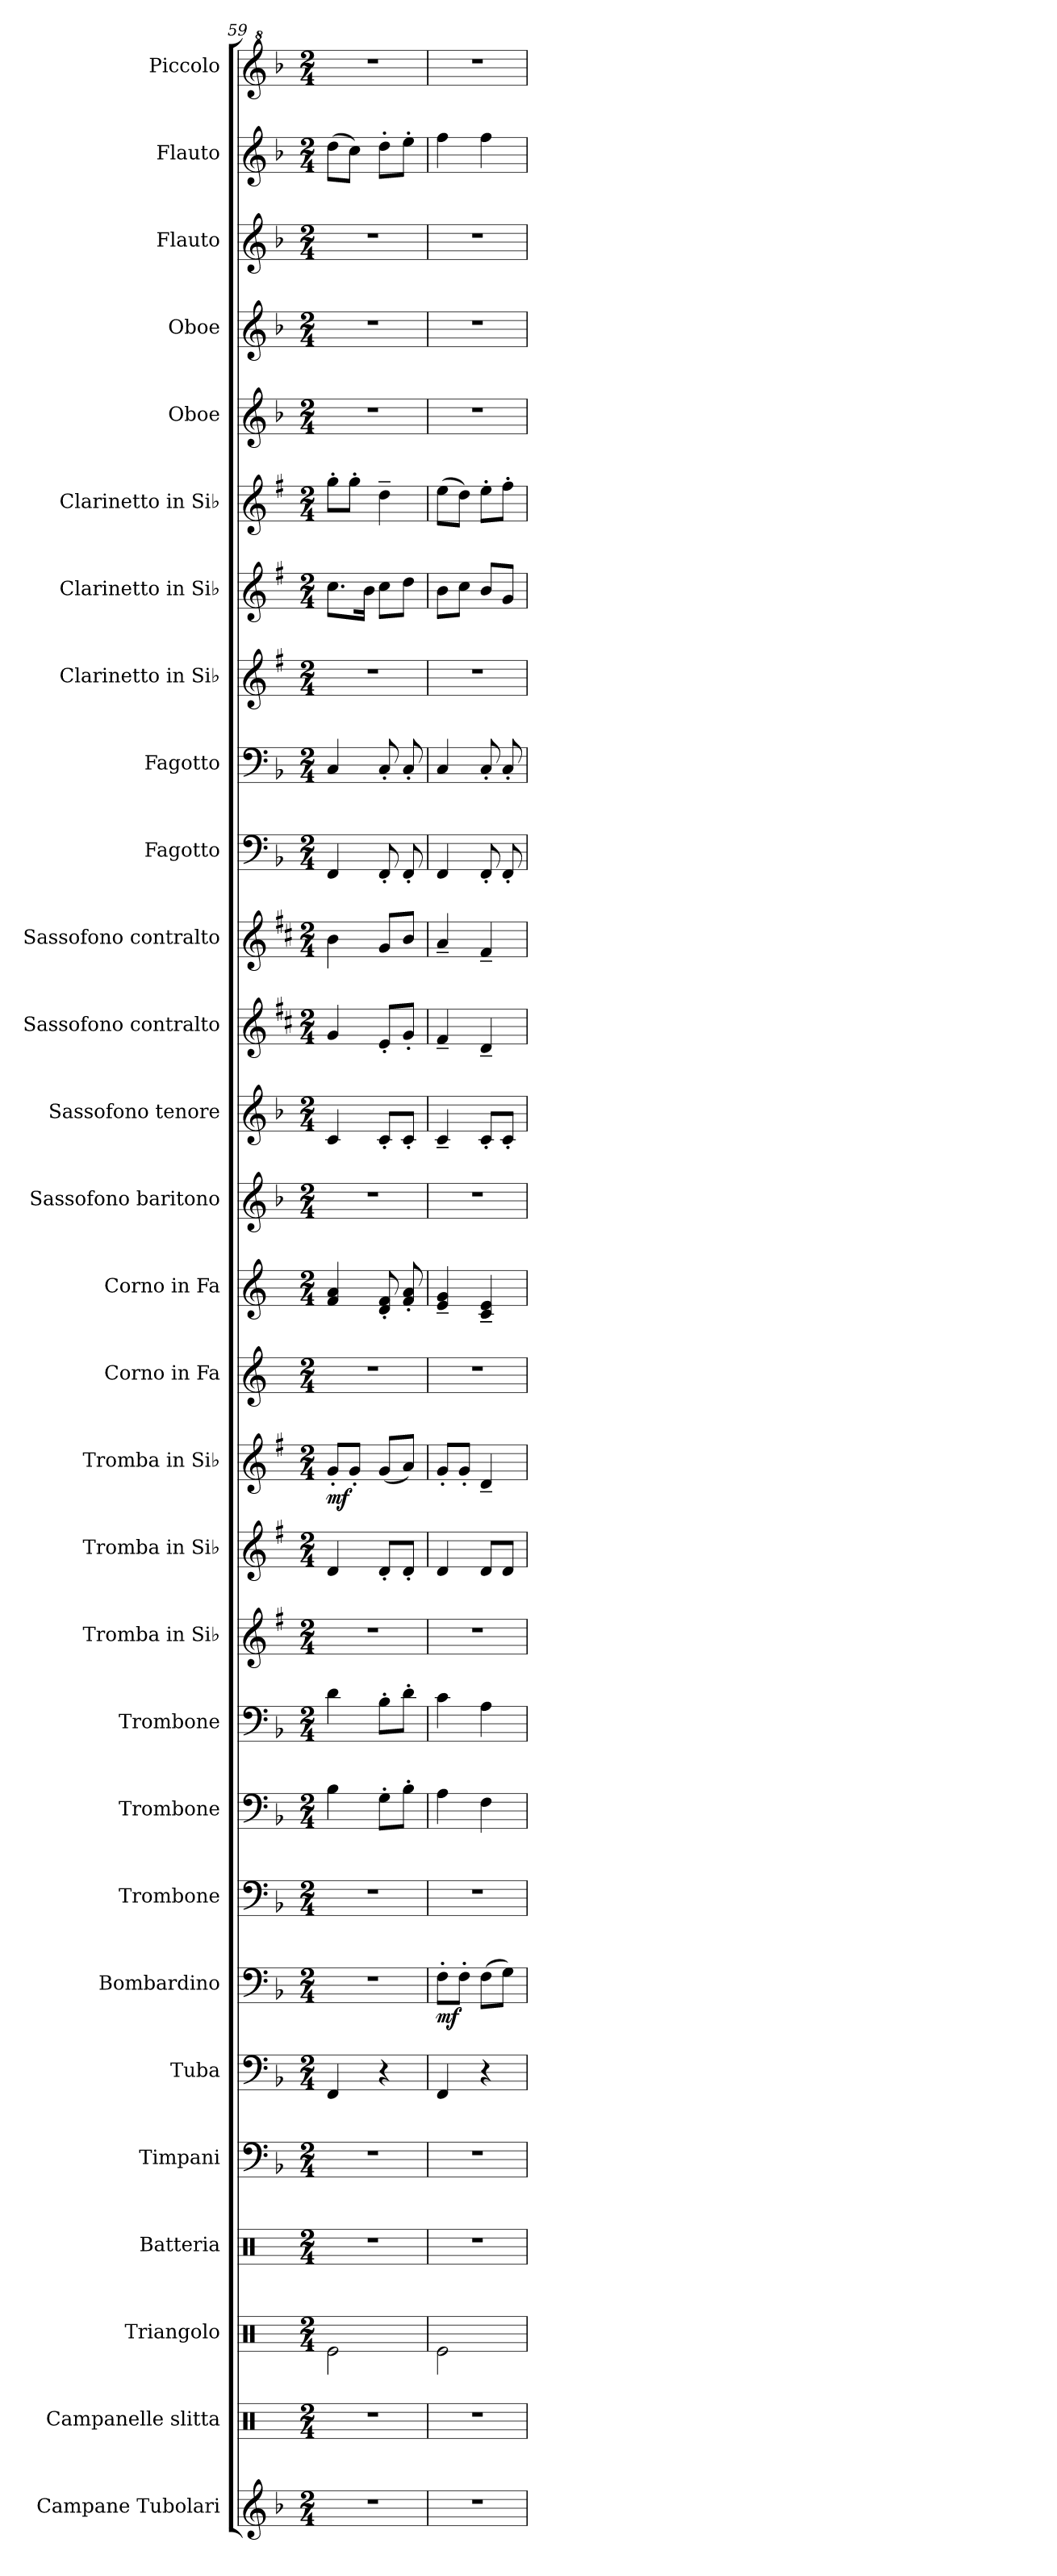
**kern	**kern	**kern	**kern	**kern	**kern	**kern	**dynam	**kern	**kern	**kern	**kern	**kern	**kern	**dynam	**kern	**kern	**kern	**kern	**kern	**kern	**kern	**kern	**kern	**kern	**kern	**kern	**kern	**kern	**kern	**kern
*part29	*part28	*part27	*part26	*part25	*part24	*part23	*part23	*part22	*part21	*part20	*part19	*part18	*part17	*part17	*part16	*part15	*part14	*part13	*part12	*part11	*part10	*part9	*part8	*part7	*part6	*part5	*part4	*part3	*part2	*part1
*staff29	*staff28	*staff27	*staff26	*staff25	*staff24	*staff23	*staff23	*staff22	*staff21	*staff20	*staff19	*staff18	*staff17	*staff17	*staff16	*staff15	*staff14	*staff13	*staff12	*staff11	*staff10	*staff9	*staff8	*staff7	*staff6	*staff5	*staff4	*staff3	*staff2	*staff1
*I"Campane Tubolari	*I"Campanelle slitta	*I"Triangolo	*I"Batteria	*I"Timpani	*I"Tuba	*I"Bombardino	*	*I"Trombone	*I"Trombone	*I"Trombone	*I"Tromba in Si♭	*I"Tromba in Si♭	*I"Tromba in Si♭	*	*I"Corno in Fa	*I"Corno in Fa	*I"Sassofono baritono	*I"Sassofono tenore	*I"Sassofono contralto	*I"Sassofono contralto	*I"Fagotto	*I"Fagotto	*I"Clarinetto in Si♭	*I"Clarinetto in Si♭	*I"Clarinetto in Si♭	*I"Oboe	*I"Oboe	*I"Flauto	*I"Flauto	*I"Piccolo
*I'Camp. tb.	*	*I'Triang.	*I'Batt.	*I'Timp.	*I'Tba.	*	*	*I'Tbn.	*I'Tbn.	*I'Tbn.	*I'Tr. Si♭	*I'Tr. Si♭	*I'Tr. Si♭	*	*I'Cor. Fa	*I'Cor. Fa	*	*	*	*	*I'Fag.	*I'Fag.	*I'Cl. Si♭	*I'Cl. Si♭	*I'Cl. Si♭	*I'Ob.	*I'Ob.	*I'Fl.	*I'Fl.	*
!!LO:PB:g=z
*clefG2	*clefX	*clefX	*clefX	*clefF4	*clefF4	*clefF4	*	*clefF4	*clefF4	*clefF4	*clefG2	*clefG2	*clefG2	*	*clefG2	*clefG2	*clefG2	*clefG2	*clefG2	*clefG2	*clefF4	*clefF4	*clefG2	*clefG2	*clefG2	*clefG2	*clefG2	*clefG2	*clefG2	*clefG^2
*	*	*	*	*	*	*	*	*	*	*	*ITrd1c2	*ITrd1c2	*ITrd1c2	*	*ITrd4c7	*ITrd4c7	*ITrd12c21	*ITrd8c14	*ITrd5c9	*ITrd5c9	*	*	*ITrd1c2	*ITrd1c2	*ITrd1c2	*	*	*	*	*ITrd-7c-12
*k[b-]	*k[]	*k[]	*k[]	*k[b-]	*k[b-]	*k[b-]	*	*k[b-]	*k[b-]	*k[b-]	*k[b-]	*k[b-]	*k[b-]	*	*k[b-]	*k[b-]	*k[b-]	*k[b-]	*k[b-]	*k[b-]	*k[b-]	*k[b-]	*k[b-]	*k[b-]	*k[b-]	*k[b-]	*k[b-]	*k[b-]	*k[b-]	*k[b-]
*M2/4	*M2/4	*M2/4	*M2/4	*M2/4	*M2/4	*M2/4	*	*M2/4	*M2/4	*M2/4	*M2/4	*M2/4	*M2/4	*	*M2/4	*M2/4	*M2/4	*M2/4	*M2/4	*M2/4	*M2/4	*M2/4	*M2/4	*M2/4	*M2/4	*M2/4	*M2/4	*M2/4	*M2/4	*M2/4
=59	=59	=59	=59	=59	=59	=59	=59	=59	=59	=59	=59	=59	=59	=59	=59	=59	=59	=59	=59	=59	=59	=59	=59	=59	=59	=59	=59	=59	=59	=59
!	!	!	!	!	!	!	!	!	!	!	!	!	!	!LO:DY:b	!	!	!	!	!	!	!	!	!	!	!	!	!	!	!	!
2r	2r	2Re\	2r	2r	4FF/	2r	.	2r	4B-\	4d\	2r	4c/	8f'/L	mf	2r	4B-/ 4d/	2r	4C/	4B-/	4d\	4FF/	4C/	2r	8.b-\L	8ff'\L	2r	2r	2r	(8dd\L	2r
.	.	.	.	.	.	.	.	.	.	.	.	.	8f'/J	.	.	.	.	.	.	.	.	.	.	.	8ff'\J	.	.	.	8cc\J)	.
.	.	.	.	.	.	.	.	.	.	.	.	.	.	.	.	.	.	.	.	.	.	.	.	16a\Jk	.	.	.	.	.	.
.	.	.	.	.	4r	.	.	.	8G'\L	8B-'\L	.	8c'/L	(8f/L	.	.	8G/' 8B-/'	.	8C'/L	8G'/L	8B-/L	8FF'/	8C'/	.	8b-\L	4cc~\	.	.	.	8dd'\L	.
.	.	.	.	.	.	.	.	.	8B-'\J	8d'\J	.	8c'/J	8g/J)	.	.	8B-/' 8d/'	.	8C'/J	8B-'/J	8d/J	8FF'/	8C'/	.	8cc\J	.	.	.	.	8ee'\J	.
=60	=60	=60	=60	=60	=60	=60	=60	=60	=60	=60	=60	=60	=60	=60	=60	=60	=60	=60	=60	=60	=60	=60	=60	=60	=60	=60	=60	=60	=60	=60
!	!	!	!	!	!	!	!LO:DY:b	!	!	!	!	!	!	!	!	!	!	!	!	!	!	!	!	!	!	!	!	!	!	!
2r	2r	2Re\	2r	2r	4FF/	8F'\L	mf	2r	4A\	4c\	2r	4c/	8f'/L	.	2r	4A/~ 4c/~	2r	4C~/	4A~/	4c~/	4FF/	4C/	2r	8a\L	(8dd\L	2r	2r	2r	4ff\	2r
.	.	.	.	.	.	8F'\J	.	.	.	.	.	.	8f'/J	.	.	.	.	.	.	.	.	.	.	8b-\J	8cc\J)	.	.	.	.	.
.	.	.	.	.	4r	(8F\L	.	.	4F\	4A\	.	8c/L	4c~/	.	.	4F/~ 4A/~	.	8C'/L	4F~/	4A~/	8FF'/	8C'/	.	8a/L	8dd'\L	.	.	.	4ff\	.
.	.	.	.	.	.	8G\J)	.	.	.	.	.	8c/J	.	.	.	.	.	8C'/J	.	.	8FF'/	8C'/	.	8f/J	8ee'\J	.	.	.	.	.
=	=	=	=	=	=	=	=	=	=	=	=	=	=	=	=	=	=	=	=	=	=	=	=	=	=	=	=	=	=	=
*-	*-	*-	*-	*-	*-	*-	*-	*-	*-	*-	*-	*-	*-	*-	*-	*-	*-	*-	*-	*-	*-	*-	*-	*-	*-	*-	*-	*-	*-	*-
